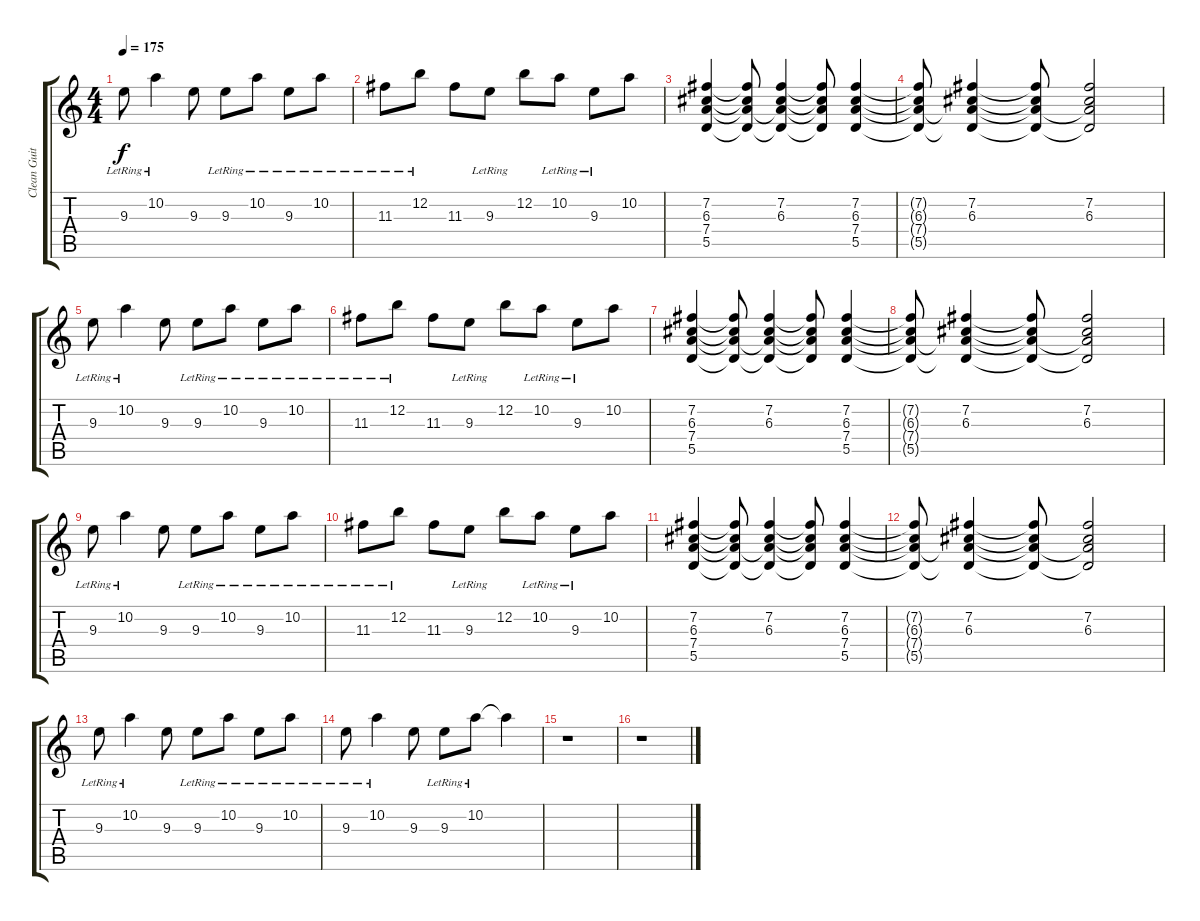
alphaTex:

\track ("Clean Guitar 2" "Clean Guit") {instrument electricguitarclean}
\staff {score tabs}
\tuning (E4 B3 G3 D3 A2 D2) {hide}
\ts (4 4)
\tempo 175
\clef g2
\ks c
9.3{lr}.8{dy f} 10.2{lr}.4 9.3.8 9.3{lr}.8 10.2{lr}.8 9.3{lr}.8 10.2{lr}.8 |
11.3{lr}.8 12.2{lr}.8 11.3.8 9.3{lr}.8 12.2.8 10.2{lr}.8 9.3{lr}.8 10.2.8 |
(7.2 6.3 7.4 5.5).4 (7.2{t} 6.3{t} 7.4{t} 5.5{t}).8 (7.2 6.3 7.4{t} 5.5{t}).4 (7.2{t} 6.3{t} 7.4{t} 5.5{t}).8 (7.2 6.3 7.4 5.5).4 |
(7.2{t} 6.3{t} 7.4{t} 5.5{t}).8 (7.2 6.3 7.4{t} 5.5{t}).4 (7.2{t} 6.3{t} 7.4{t} 5.5{t}).8 (7.2 6.3 7.4{t} 5.5{t}).2 |
9.3{lr}.8 10.2{lr}.4 9.3.8 9.3{lr}.8 10.2{lr}.8 9.3{lr}.8 10.2{lr}.8 |
11.3{lr}.8 12.2{lr}.8 11.3.8 9.3{lr}.8 12.2.8 10.2{lr}.8 9.3{lr}.8 10.2.8 |
(7.2 6.3 7.4 5.5).4 (7.2{t} 6.3{t} 7.4{t} 5.5{t}).8 (7.2 6.3 7.4{t} 5.5{t}).4 (7.2{t} 6.3{t} 7.4{t} 5.5{t}).8 (7.2 6.3 7.4 5.5).4 |
(7.2{t} 6.3{t} 7.4{t} 5.5{t}).8 (7.2 6.3 7.4{t} 5.5{t}).4 (7.2{t} 6.3{t} 7.4{t} 5.5{t}).8 (7.2 6.3 7.4{t} 5.5{t}).2 |
9.3{lr}.8 10.2{lr}.4 9.3.8 9.3{lr}.8 10.2{lr}.8 9.3{lr}.8 10.2{lr}.8 |
11.3{lr}.8 12.2{lr}.8 11.3.8 9.3{lr}.8 12.2.8 10.2{lr}.8 9.3{lr}.8 10.2.8 |
(7.2 6.3 7.4 5.5).4 (7.2{t} 6.3{t} 7.4{t} 5.5{t}).8 (7.2 6.3 7.4{t} 5.5{t}).4 (7.2{t} 6.3{t} 7.4{t} 5.5{t}).8 (7.2 6.3 7.4 5.5).4 |
(7.2{t} 6.3{t} 7.4{t} 5.5{t}).8 (7.2 6.3 7.4{t} 5.5{t}).4 (7.2{t} 6.3{t} 7.4{t} 5.5{t}).8 (7.2 6.3 7.4{t} 5.5{t}).2 |
9.3{lr}.8 10.2{lr}.4 9.3.8 9.3{lr}.8 10.2{lr}.8 9.3{lr}.8 10.2{lr}.8 |
9.3{lr}.8 10.2{lr}.4 9.3.8 9.3{lr}.8 10.2{lr}.8 10.2{t}.4 |
r.1 |
r.1
